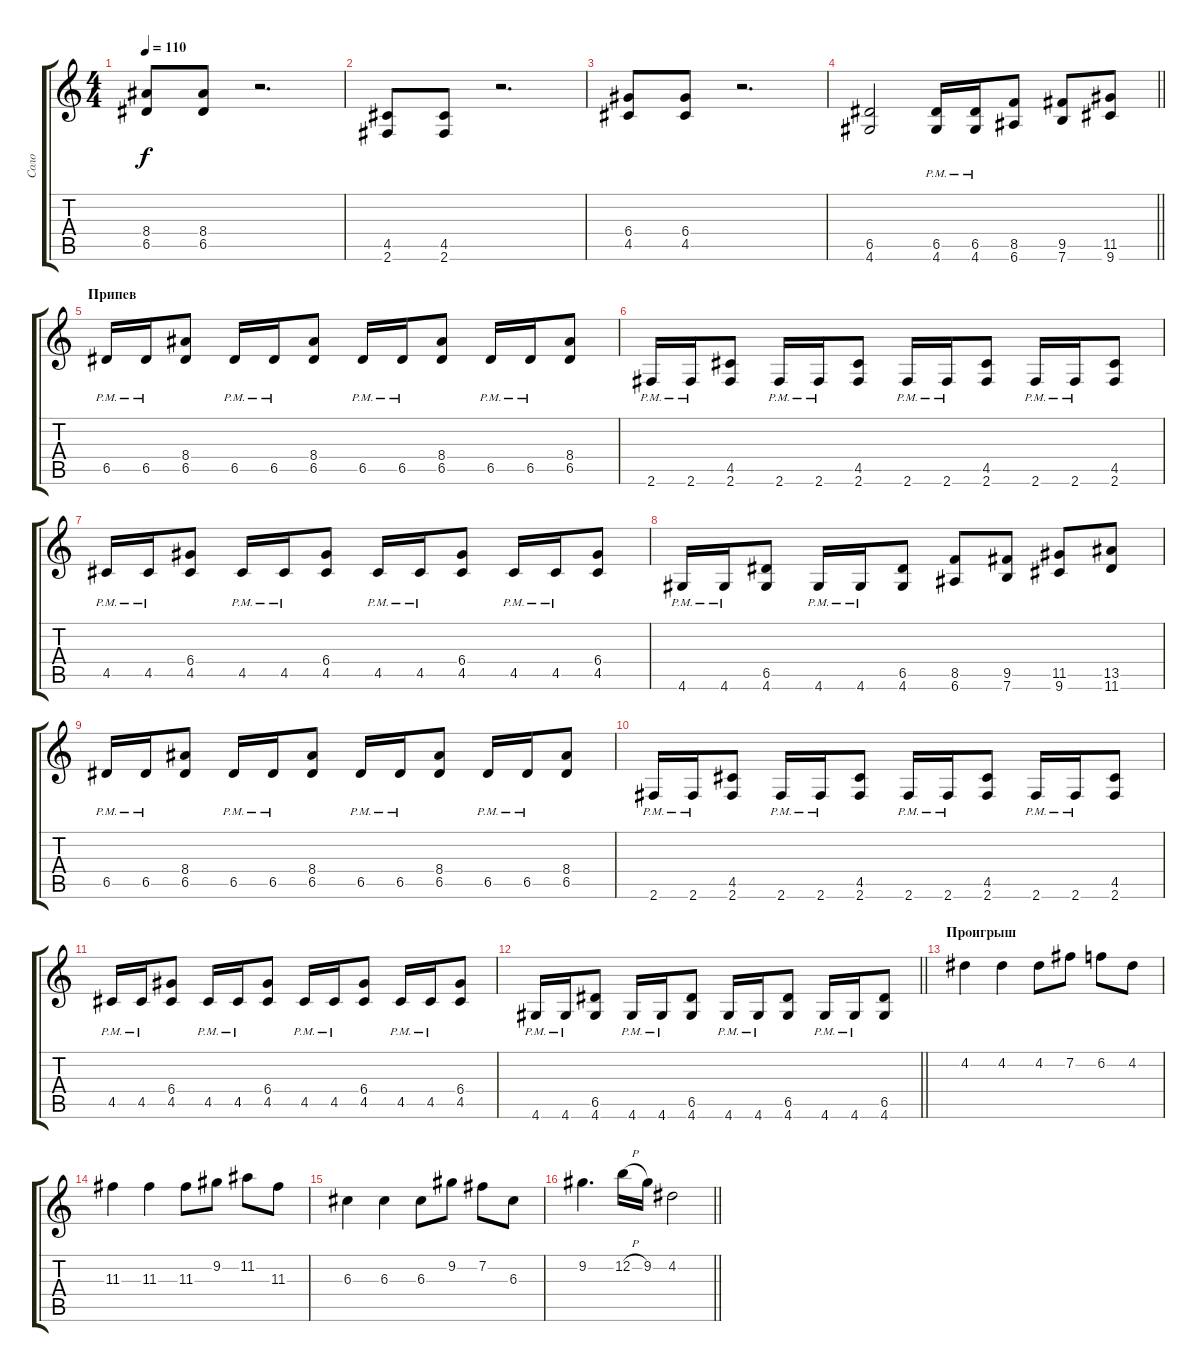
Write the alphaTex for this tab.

\track ("Соло" "Соло") {instrument overdrivenguitar}
\staff {score tabs}
\tuning (E4 B3 G3 D3 A2 E2) {hide}
\ts (4 4)
\tempo 110
\clef g2
\ks c
(8.4 6.5).8{dy f} (8.4 6.5).8 r.2{d} |
(4.5 2.6).8 (4.5 2.6).8 r.2{d} |
(6.4 4.5).8 (6.4 4.5).8 r.2{d} |
\barLineRight lightlight
(6.5 4.6).2 (6.5{pm} 4.6{pm}).16 (6.5{pm} 4.6{pm}).16 (8.5 6.6).8 (9.5 7.6).8 (11.5 9.6).8 |
\section ("" "Припев")
6.5{pm}.16 6.5{pm}.16 (8.4 6.5).8 6.5{pm}.16 6.5{pm}.16 (8.4 6.5).8 6.5{pm}.16 6.5{pm}.16 (8.4 6.5).8 6.5{pm}.16 6.5{pm}.16 (8.4 6.5).8 |
2.6{pm}.16 2.6{pm}.16 (4.5 2.6).8 2.6{pm}.16 2.6{pm}.16 (4.5 2.6).8 2.6{pm}.16 2.6{pm}.16 (4.5 2.6).8 2.6{pm}.16 2.6{pm}.16 (4.5 2.6).8 |
4.5{pm}.16 4.5{pm}.16 (6.4 4.5).8 4.5{pm}.16 4.5{pm}.16 (6.4 4.5).8 4.5{pm}.16 4.5{pm}.16 (6.4 4.5).8 4.5{pm}.16 4.5{pm}.16 (6.4 4.5).8 |
4.6{pm}.16 4.6{pm}.16 (6.5 4.6).8 4.6{pm}.16 4.6{pm}.16 (6.5 4.6).8 (8.5 6.6).8 (9.5 7.6).8 (11.5 9.6).8 (13.5 11.6).8 |
6.5{pm}.16 6.5{pm}.16 (8.4 6.5).8 6.5{pm}.16 6.5{pm}.16 (8.4 6.5).8 6.5{pm}.16 6.5{pm}.16 (8.4 6.5).8 6.5{pm}.16 6.5{pm}.16 (8.4 6.5).8 |
2.6{pm}.16 2.6{pm}.16 (4.5 2.6).8 2.6{pm}.16 2.6{pm}.16 (4.5 2.6).8 2.6{pm}.16 2.6{pm}.16 (4.5 2.6).8 2.6{pm}.16 2.6{pm}.16 (4.5 2.6).8 |
4.5{pm}.16 4.5{pm}.16 (6.4 4.5).8 4.5{pm}.16 4.5{pm}.16 (6.4 4.5).8 4.5{pm}.16 4.5{pm}.16 (6.4 4.5).8 4.5{pm}.16 4.5{pm}.16 (6.4 4.5).8 |
\barLineRight lightlight
4.6{pm}.16 4.6{pm}.16 (6.5 4.6).8 4.6{pm}.16 4.6{pm}.16 (6.5 4.6).8 4.6{pm}.16 4.6{pm}.16 (6.5 4.6).8 4.6{pm}.16 4.6{pm}.16 (6.5 4.6).8 |
\section ("" "Проигрыш")
4.2.4 4.2.4 4.2.8 7.2.8 6.2.8 4.2.8 |
11.3.4 11.3.4 11.3.8 9.2.8 11.2.8 11.3.8 |
6.3.4 6.3.4 6.3.8 9.2.8 7.2.8 6.3.8 |
\barLineRight lightlight
9.2.4{d} 12.2{h}.16 9.2.16 4.2.2
